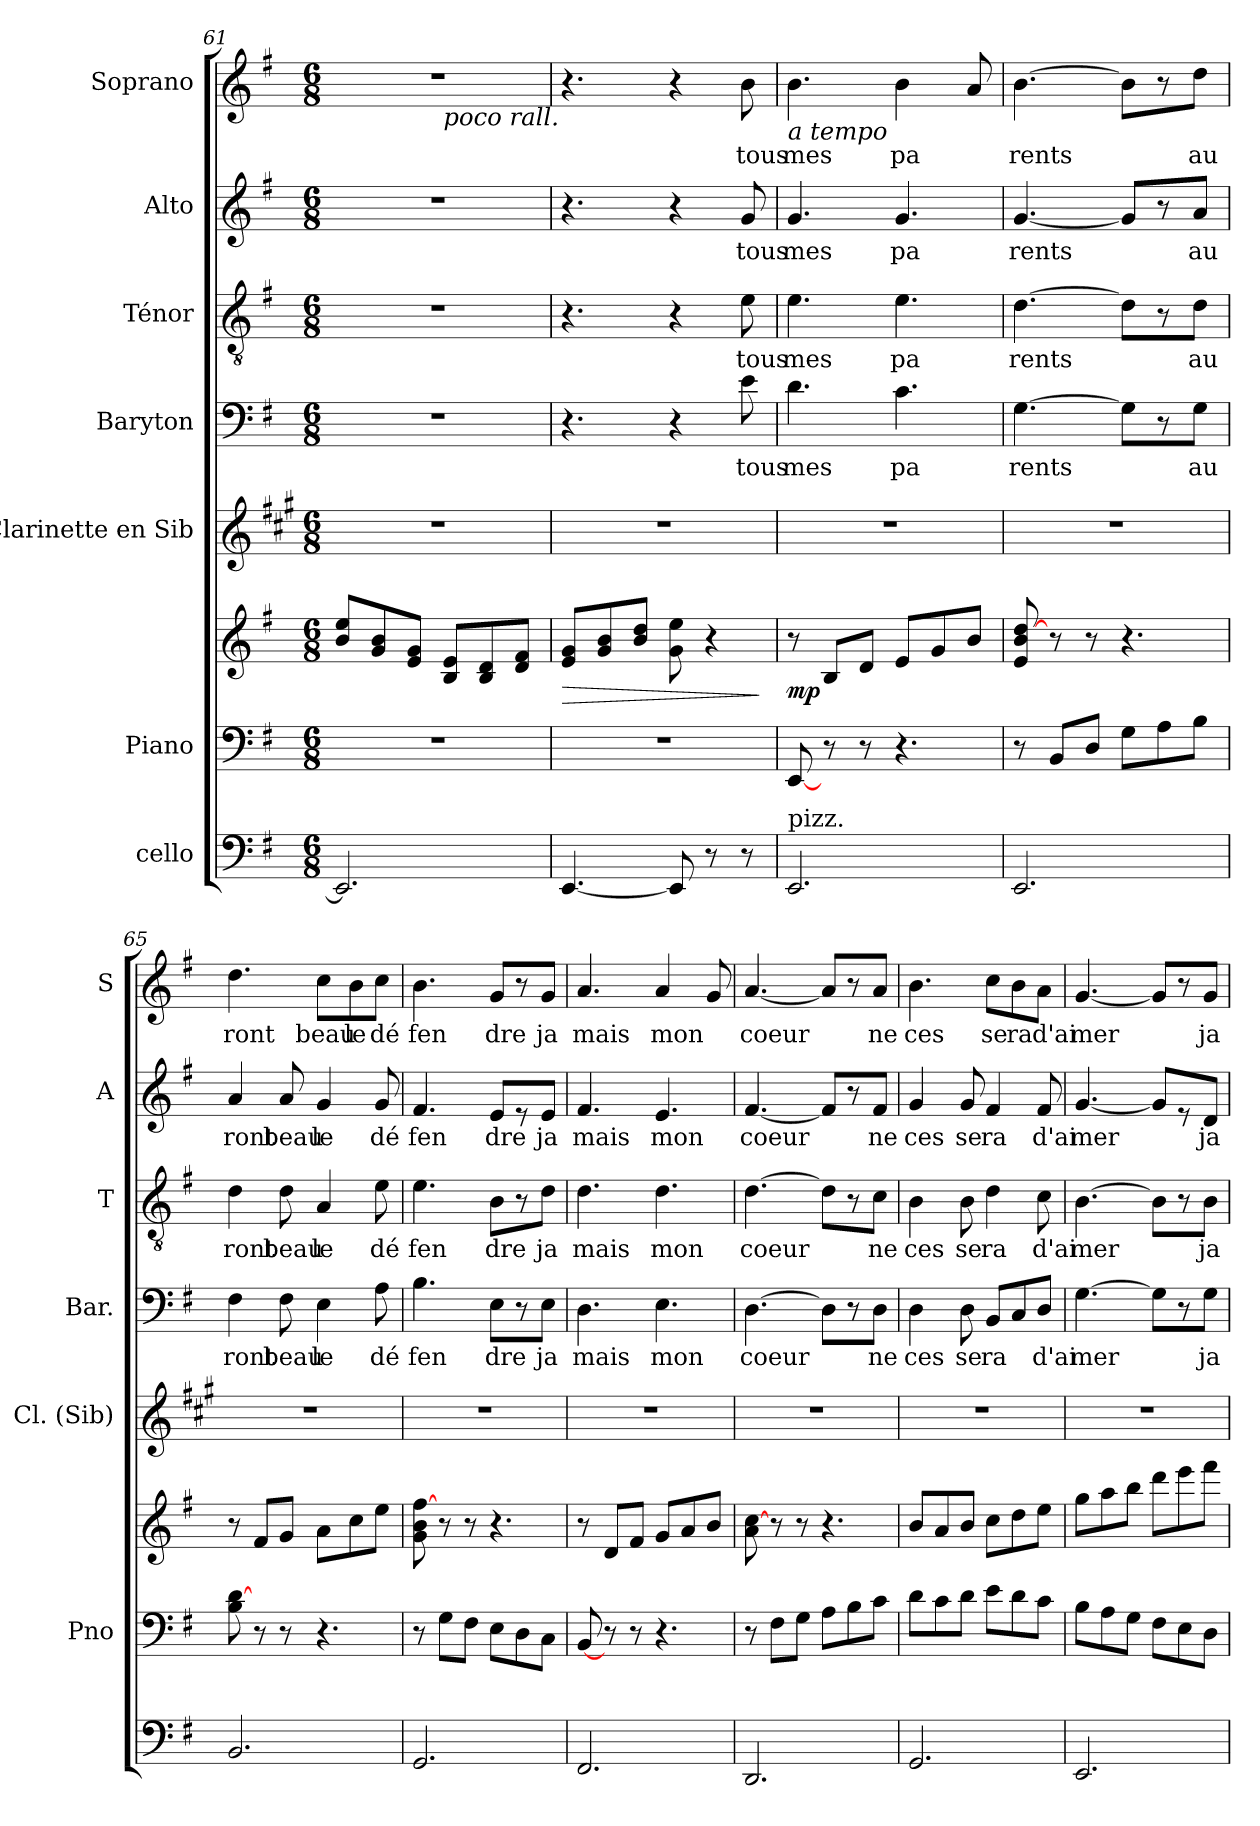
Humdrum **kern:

**kern	**kern	**kern	**dynam	**kern	**kern	**text	**kern	**text	**kern	**text	**kern	**text
*part7	*part6	*part6	*part6	*part5	*part4	*part4	*part3	*part3	*part2	*part2	*part1	*part1
*staff8	*staff7	*staff6	*staff6/7	*staff5	*staff4	*staff4	*staff3	*staff3	*staff2	*staff2	*staff1	*staff1
*I"cello	*I"Piano	*	*	*I"Clarinette en Sib	*I"Baryton	*	*I"Ténor	*	*I"Alto	*	*I"Soprano	*
*	*I'Pno	*	*	*I'Cl. (Sib)	*I'Bar.	*	*I'T	*	*I'A	*	*I'S	*
!!LO:PB:g=z
*clefF4	*clefF4	*clefG2	*	*clefG2	*clefF4	*	*clefGv2	*	*clefG2	*	*clefG2	*
*	*	*	*	*ITrd1c2	*	*	*	*	*	*	*	*
*k[f#]	*k[f#]	*k[f#]	*	*k[f#]	*k[f#]	*	*k[f#]	*	*k[f#]	*	*k[f#]	*
*G:	*G:	*G:	*	*G:	*G:	*	*G:	*	*G:	*	*G:	*
*M6/8	*M6/8	*M6/8	*	*M6/8	*M6/8	*	*M6/8	*	*M6/8	*	*M6/8	*
=61	=61	=61	=61	=61	=61	=61	=61	=61	=61	=61	=61	=61
*	*	*	*	*	*	*	*	*	*	*	*^	*
2.EE/]	2.r	8b/ 8ee/L	.	2.r	2.r	.	2.r	.	2.r	.	2.r	4.ryy	.
.	.	8g/ 8b/	.	.	.	.	.	.	.	.	.	.	.
.	.	8e/ 8g/J	.	.	.	.	.	.	.	.	.	.	.
!	!	!	!	!	!	!	!	!	!	!	!	!LO:TX:b:i:t=poco rall.	!
.	.	8B/ 8e/L	.	.	.	.	.	.	.	.	.	4.ryy	.
.	.	8B/ 8d/	.	.	.	.	.	.	.	.	.	.	.
.	.	8d/ 8f#/J	.	.	.	.	.	.	.	.	.	.	.
=62	=62	=62	=62	=62	=62	=62	=62	=62	=62	=62	=62	=62	=62
!	!	!	!LO:HP:b	!	!	!	!	!	!	!	!	!	!
*	*	*	*	*	*	*	*	*	*	*	*v	*v	*
[4.EE/	2.r	8e/ 8g/L	>	2.r	4.r	.	4.r	.	4.r	.	4.r	.
.	.	8g/ 8b/	.	.	.	.	.	.	.	.	.	.
.	.	8b/ 8dd/J	.	.	.	.	.	.	.	.	.	.
8EE/]	.	8g\ 8ee\	.	.	4r	.	4r	.	4r	.	4r	.
8r	.	4r	.	.	.	.	.	.	.	.	.	.
!	!	!	!	!	!	!LO:LY:b	!	!LO:LY:b	!	!LO:LY:b	!	!LO:LY:b
8r	.	.	.	.	8e\	tous	8e\	tous	8g/	tous	8b\	tous
.	.	.	]	.	.	.	.	.	.	.	.	.
=63	=63	=63	=63	=63	=63	=63	=63	=63	=63	=63	=63	=63
!	!	!	!	!	!	!	!	!	!	!	!LO:TX:b:i:t=a tempo	!
!LO:TX:a:t=pizz.	!	!	!	!	!	!	!	!	!	!	!	!
!	!	!	!LO:DY:b	!	!	!LO:LY:b	!	!LO:LY:b	!	!LO:LY:b	!	!LO:LY:b
2.EE/	[8EE/	8r	mp	2.r	4.d\	mes	4.e\	mes	4.g/	mes	4.b\	mes
.	8r	8B/L	.	.	.	.	.	.	.	.	.	.
.	8r	8d/J	.	.	.	.	.	.	.	.	.	.
!	!	!	!	!	!	!LO:LY:b	!	!LO:LY:b	!	!LO:LY:b	!	!LO:LY:b
.	4.r	8e/L	.	.	4.c\	pa	4.e\	pa	4.g/	pa	4b\	pa
.	.	8g/	.	.	.	.	.	.	.	.	.	.
.	.	8b/J	.	.	.	.	.	.	.	.	8a/	.
=64	=64	=64	=64	=64	=64	=64	=64	=64	=64	=64	=64	=64
!	!	!	!	!	!	!LO:LY:b	!	!LO:LY:b	!	!LO:LY:b	!	!LO:LY:b
2.EE/	8r	8e/ 8b/ [8dd/	.	2.r	[4.G\	rents	[4.d\	rents	[4.g/	rents	[4.b\	rents
.	8BB/L	8r	.	.	.	.	.	.	.	.	.	.
.	8D/J	8r	.	.	.	.	.	.	.	.	.	.
.	8G\L	4.r	.	.	8G\L]	.	8d\L]	.	8g/L]	.	8b\L]	.
.	8A\	.	.	.	8r	.	8r	.	8r	.	8r	.
!	!	!	!	!	!	!LO:LY:b	!	!LO:LY:b	!	!LO:LY:b	!	!LO:LY:b
.	8B\J	.	.	.	8G\J	au	8d\J	au	8a/J	au	8dd\J	au
=65	=65	=65	=65	=65	=65	=65	=65	=65	=65	=65	=65	=65
!	!	!	!	!	!	!LO:LY:b	!	!LO:LY:b	!	!LO:LY:b	!	!LO:LY:b
2.BB/	8B\ [8d\	8r	.	2.r	4F#\	ront	4d\	ront	4a/	ront	4.dd\	ront
.	8r	8f#/L	.	.	.	.	.	.	.	.	.	.
!	!	!	!	!	!	!LO:LY:b	!	!LO:LY:b	!	!LO:LY:b	!	!
.	8r	8g/J	.	.	8F#\	beau	8d\	beau	8a/	beau	.	.
!	!	!	!	!	!	!LO:LY:b	!	!LO:LY:b	!	!LO:LY:b	!	!LO:LY:b
.	4.r	8a\L	.	.	4E\	le	4A/	le	4g/	le	8cc\L	beau
!	!	!	!	!	!	!	!	!	!	!	!	!LO:LY:b
.	.	8cc\	.	.	.	.	.	.	.	.	8b\	le
!	!	!	!	!	!	!LO:LY:b	!	!LO:LY:b	!	!LO:LY:b	!	!LO:LY:b
.	.	8ee\J	.	.	8A\	dé	8e\	dé	8g/	dé	8cc\J	dé
=66	=66	=66	=66	=66	=66	=66	=66	=66	=66	=66	=66	=66
!	!	!	!	!	!	!LO:LY:b	!	!LO:LY:b	!	!LO:LY:b	!	!LO:LY:b
2.GG/	8r	8g\ 8b\ [8ff#\	.	2.r	4.B\	fen	4.e\	fen	4.f#/	fen	4.b\	fen
.	8G\L	8r	.	.	.	.	.	.	.	.	.	.
.	8F#\J	8r	.	.	.	.	.	.	.	.	.	.
!	!	!	!	!	!	!LO:LY:b	!	!LO:LY:b	!	!LO:LY:b	!	!LO:LY:b
.	8E\L	4.r	.	.	8E\L	dre	8B\L	dre	8e/L	dre	8g/L	dre
.	8D\	.	.	.	8r	.	8r	.	8r	.	8r	.
!	!	!	!	!	!	!LO:LY:b	!	!LO:LY:b	!	!LO:LY:b	!	!LO:LY:b
.	8C\J	.	.	.	8E\J	ja	8d\J	ja	8e/J	ja	8g/J	ja
!!LO:LB:g=z
=67	=67	=67	=67	=67	=67	=67	=67	=67	=67	=67	=67	=67
!	!	!	!	!	!	!LO:LY:b	!	!LO:LY:b	!	!LO:LY:b	!	!LO:LY:b
2.FF#/	[8BB/	8r	.	2.r	4.D\	mais	4.d\	mais	4.f#/	mais	4.a/	mais
.	8r	8d/L	.	.	.	.	.	.	.	.	.	.
.	8r	8f#/J	.	.	.	.	.	.	.	.	.	.
!	!	!	!	!	!	!LO:LY:b	!	!LO:LY:b	!	!LO:LY:b	!	!LO:LY:b
.	4.r	8g/L	.	.	4.E\	mon	4.d\	mon	4.e/	mon	4a/	mon
.	.	8a/	.	.	.	.	.	.	.	.	.	.
.	.	8b/J	.	.	.	.	.	.	.	.	8g/	.
=68	=68	=68	=68	=68	=68	=68	=68	=68	=68	=68	=68	=68
!	!	!	!	!	!	!LO:LY:b	!	!LO:LY:b	!	!LO:LY:b	!	!LO:LY:b
2.DD/	8r	8a\ [8cc\	.	2.r	[4.D\	coeur	[4.d\	coeur	[4.f#/	coeur	[4.a/	coeur
.	8F#\L	8r	.	.	.	.	.	.	.	.	.	.
.	8G\J	8r	.	.	.	.	.	.	.	.	.	.
.	8A\L	4.r	.	.	8D\L]	.	8d\L]	.	8f#/L]	.	8a/L]	.
.	8B\	.	.	.	8r	.	8r	.	8r	.	8r	.
!	!	!	!	!	!	!LO:LY:b	!	!LO:LY:b	!	!LO:LY:b	!	!LO:LY:b
.	8c\J	.	.	.	8D\J	ne	8c\J	ne	8f#/J	ne	8a/J	ne
=69	=69	=69	=69	=69	=69	=69	=69	=69	=69	=69	=69	=69
!	!	!	!	!	!	!LO:LY:b	!	!LO:LY:b	!	!LO:LY:b	!	!LO:LY:b
2.GG/	8d\L	8b/L	.	2.r	4D\	ces	4B\	ces	4g/	ces	4.b\	ces
.	8c\	8a/	.	.	.	.	.	.	.	.	.	.
!	!	!	!	!	!	!LO:LY:b	!	!LO:LY:b	!	!LO:LY:b	!	!
.	8d\J	8b/J	.	.	8D\	se	8B\	se	8g/	se	.	.
!	!	!	!	!	!	!LO:LY:b	!	!LO:LY:b	!	!LO:LY:b	!	!LO:LY:b
.	8e\L	8cc\L	.	.	8BB/L	ra	4d\	ra	4f#/	ra	8cc\L	se
!	!	!	!	!	!	!	!	!	!	!	!	!LO:LY:b
.	8d\	8dd\	.	.	8C/	.	.	.	.	.	8b\	ra
!	!	!	!	!	!	!LO:LY:b	!	!LO:LY:b	!	!LO:LY:b	!	!LO:LY:b
.	8c\J	8ee\J	.	.	8D/J	d'ai	8c\	d'ai	8f#/	d'ai	8a\J	d'ai
=70	=70	=70	=70	=70	=70	=70	=70	=70	=70	=70	=70	=70
!	!	!	!	!	!	!LO:LY:b	!	!LO:LY:b	!	!LO:LY:b	!	!LO:LY:b
2.EE/	8B\L	8gg\L	.	2.r	[4.G\	mer	[4.B\	mer	[4.g/	mer	[4.g/	mer
.	8A\	8aa\	.	.	.	.	.	.	.	.	.	.
.	8G\J	8bb\J	.	.	.	.	.	.	.	.	.	.
.	8F#\L	8ddd\L	.	.	8G\L]	.	8B\L]	.	8g/L]	.	8g/L]	.
.	8E\	8eee\	.	.	8r	.	8r	.	8r	.	8r	.
!	!	!	!	!	!	!LO:LY:b	!	!LO:LY:b	!	!LO:LY:b	!	!LO:LY:b
.	8D\J	8fff#\J	.	.	8G\J	ja	8B\J	ja	8d/J	ja	8g/J	ja
=	=	=	=	=	=	=	=	=	=	=	=	=
*-	*-	*-	*-	*-	*-	*-	*-	*-	*-	*-	*-	*-
